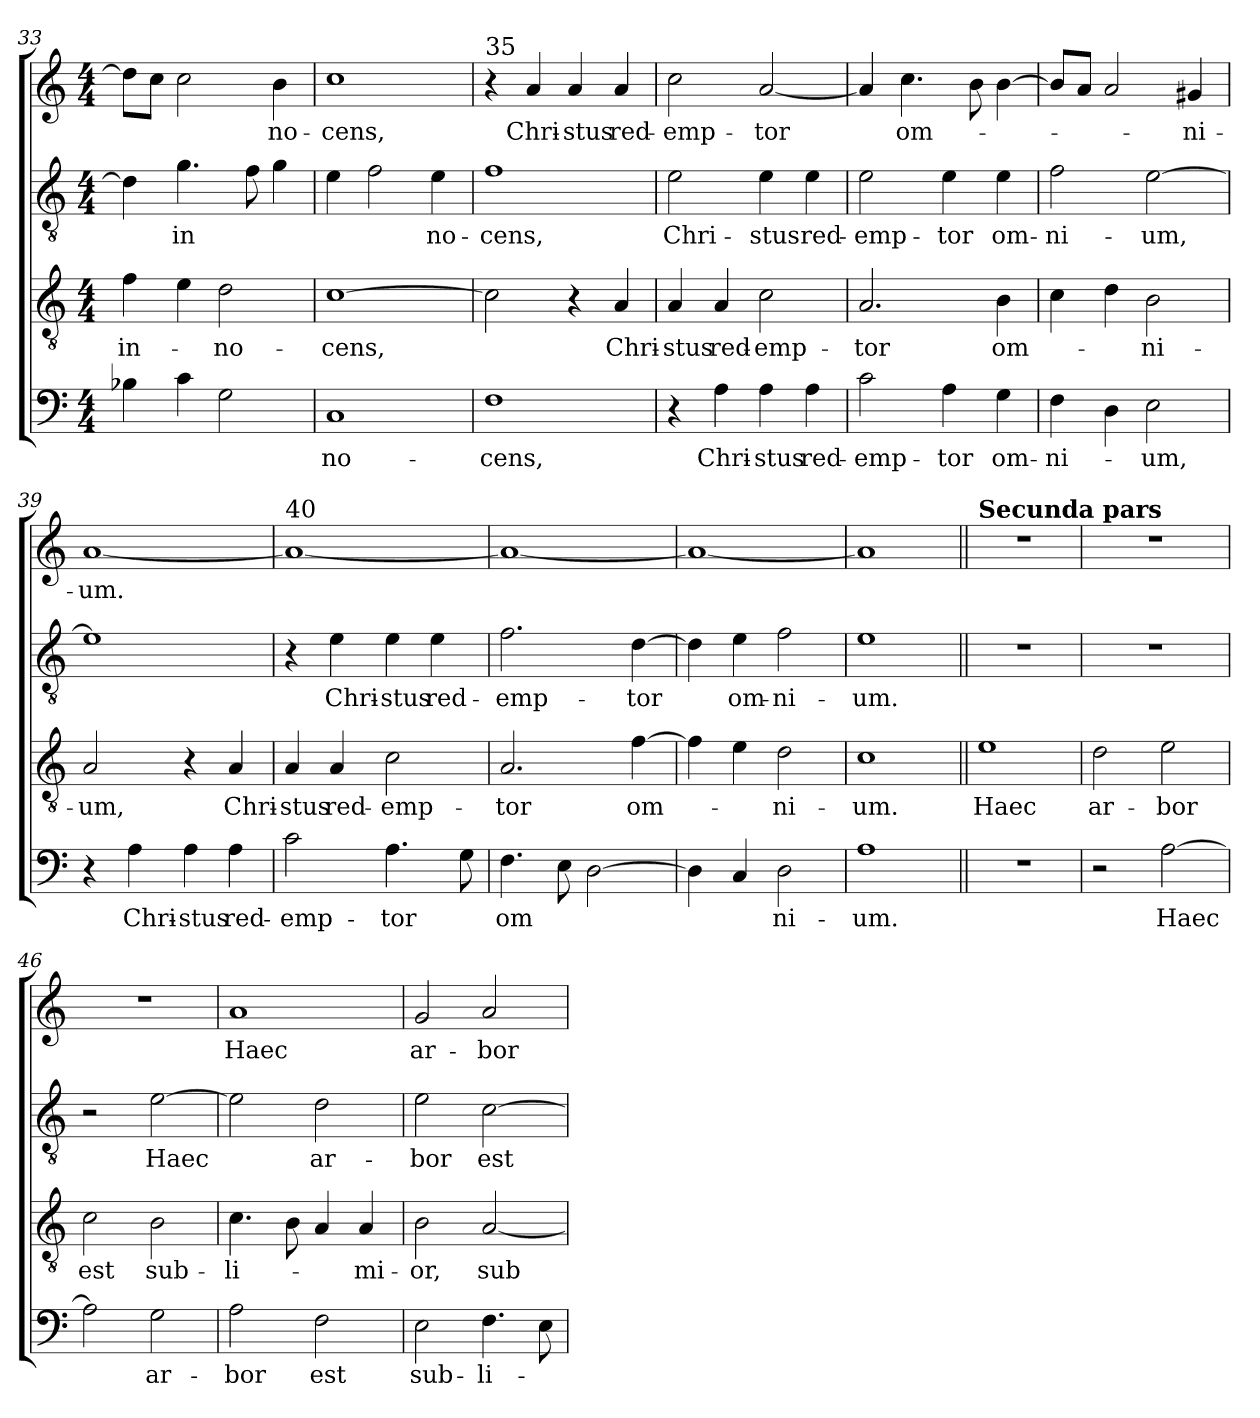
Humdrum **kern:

**kern	**text	**kern	**text	**kern	**text	**kern	**text
*part4	*part4	*part3	*part3	*part2	*part2	*part1	*part1
*staff4	*staff4	*staff3	*staff3	*staff2	*staff2	*staff1	*staff1
*clefF4	*	*clefGv2	*	*clefGv2	*	*clefG2	*
*k[]	*	*k[]	*	*k[]	*	*k[]	*
*C:	*	*C:	*	*C:	*	*C:	*
*M4/4	*	*M4/4	*	*M4/4	*	*M4/4	*
=33	=33	=33	=33	=33	=33	=33	=33
!	!	!	!LO:LY:b	!	!	!	!
4B-X\	.	4f\	in-	4d\]	.	8dd\L]	.
.	.	.	.	.	.	8cc\J	.
!	!	!	!	!	!LO:LY:b	!	!
4c\	.	4e\	.	4.g\	in	2cc\	.
!	!	!	!LO:LY:b	!	!	!	!
2G\	.	2d\	-no-	.	.	.	.
.	.	.	.	8f\	.	.	.
!	!	!	!	!	!	!	!LO:LY:b
.	.	.	.	4g\	.	4b\	-no-
=34	=34	=34	=34	=34	=34	=34	=34
!	!LO:LY:b	!	!LO:LY:b	!	!	!	!LO:LY:b
1C	-no-	[1c	-cens,	4e\	.	1cc	-cens,
.	.	.	.	2f\	.	.	.
!	!	!	!	!	!LO:LY:b	!	!
.	.	.	.	4e\	no-	.	.
=35	=35	=35	=35	=35	=35	=35	=35
!	!	!	!	!	!	!LO:TX:a:t=35	!
!	!LO:LY:b	!	!	!	!LO:LY:b	!	!
1F	-cens,	2c\]	.	1f	-cens,	4r	.
!	!	!	!	!	!	!	!LO:LY:b
.	.	.	.	.	.	4a/	Chri-
!	!	!	!	!	!	!	!LO:LY:b
.	.	4r	.	.	.	4a/	-stus
!	!	!	!LO:LY:b	!	!	!	!LO:LY:b
.	.	4A/	Chri-	.	.	4a/	red-
=36	=36	=36	=36	=36	=36	=36	=36
!	!	!	!LO:LY:b	!	!LO:LY:b	!	!LO:LY:b
4r	.	4A/	-stus	2e\	Chri-	2cc\	-emp-
!	!LO:LY:b	!	!LO:LY:b	!	!	!	!
4A\	Chri-	4A/	red-	.	.	.	.
!	!LO:LY:b	!	!LO:LY:b	!	!LO:LY:b	!	!LO:LY:b
4A\	-stus	2c\	-emp-	4e\	-stus	[2a/	-tor
!	!LO:LY:b	!	!	!	!LO:LY:b	!	!
4A\	red-	.	.	4e\	red-	.	.
=37	=37	=37	=37	=37	=37	=37	=37
!	!LO:LY:b	!	!LO:LY:b	!	!LO:LY:b	!	!
2c\	-emp-	2.A/	-tor	2e\	-emp-	4a/]	.
!	!	!	!	!	!	!	!LO:LY:b
.	.	.	.	.	.	4.cc\	om-
!	!LO:LY:b	!	!	!	!LO:LY:b	!	!
4A\	-tor	.	.	4e\	-tor	.	.
.	.	.	.	.	.	8b\	.
!	!LO:LY:b	!	!LO:LY:b	!	!LO:LY:b	!	!
4G\	om-	4B\	om-	4e\	om-	[4b\	.
!!LO:LB:g=z
=38	=38	=38	=38	=38	=38	=38	=38
!	!LO:LY:b	!	!	!	!LO:LY:b	!	!
4F\	-­ni-	4c\	.	2f\	-­ni-	8b/L]	.
.	.	.	.	.	.	8a/J	.
4D\	.	4d\	.	.	.	2a/	.
!	!LO:LY:b	!	!LO:LY:b	!	!LO:LY:b	!	!
2E\	-um,	2B\	-ni-	[2e\	-um,	.	.
!	!	!	!	!	!	!	!LO:LY:b
.	.	.	.	.	.	4g#/	-ni-
=39	=39	=39	=39	=39	=39	=39	=39
!	!	!	!LO:LY:b	!	!	!	!LO:LY:b
4r	.	2A/	-um,	1e]	.	[1a	-um.
!	!LO:LY:b	!	!	!	!	!	!
4A\	Chri-	.	.	.	.	.	.
!	!LO:LY:b	!	!	!	!	!	!
4A\	-stus	4r	.	.	.	.	.
!	!LO:LY:b	!	!LO:LY:b	!	!	!	!
4A\	red-	4A/	Chri-	.	.	.	.
=40	=40	=40	=40	=40	=40	=40	=40
!	!	!	!	!	!	!LO:TX:a:t=40	!
!	!LO:LY:b	!	!LO:LY:b	!	!	!	!
2c\	-emp-	4A/	-stus	4r	.	1a_	.
!	!	!	!LO:LY:b	!	!LO:LY:b	!	!
.	.	4A/	red-	4e\	Chri-	.	.
!	!LO:LY:b	!	!LO:LY:b	!	!LO:LY:b	!	!
4.A\	-tor	2c\	-emp-	4e\	-stus	.	.
!	!	!	!	!	!LO:LY:b	!	!
.	.	.	.	4e\	red-	.	.
8G\	.	.	.	.	.	.	.
=41	=41	=41	=41	=41	=41	=41	=41
!	!LO:LY:b	!	!LO:LY:b	!	!LO:LY:b	!	!
4.F\	om	2.A/	-tor	2.f\	-emp-	1a_	.
8E\	.	.	.	.	.	.	.
[2D\	.	.	.	.	.	.	.
!	!	!	!LO:LY:b	!	!LO:LY:b	!	!
.	.	[4f\	om-	[4d\	-tor	.	.
=42	=42	=42	=42	=42	=42	=42	=42
4D\]	.	4f\]	.	4d\]	.	1a_	.
!	!	!	!	!	!LO:LY:b	!	!
4C/	.	4e\	.	4e\	om-	.	.
!	!LO:LY:b	!	!LO:LY:b	!	!LO:LY:b	!	!
2D\	ni-	2d\	-ni-	2f\	-ni-	.	.
=43	=43	=43	=43	=43	=43	=43	=43
!	!LO:LY:b	!	!LO:LY:b	!	!LO:LY:b	!	!
1A	-um.	1c	-um.	1e	-um.	1a]	.
!!LO:PB:g=z
=44||	=44||	=44||	=44||	=44||	=44||	=44||	=44||
!	!	!	!	!	!	!LO:TX:a:B:t=Secunda pars	!
!	!	!	!LO:LY:b	!	!	!	!
1r	.	1e	Haec	1r	.	1r	.
=45	=45	=45	=45	=45	=45	=45	=45
!	!	!	!LO:LY:b	!	!	!	!
2r	.	2d\	ar-	1r	.	1r	.
!	!LO:LY:b	!	!LO:LY:b	!	!	!	!
[2A\	Haec	2e\	-bor	.	.	.	.
=46	=46	=46	=46	=46	=46	=46	=46
!	!	!	!LO:LY:b	!	!	!	!
2A\]	.	2c\	est	2r	.	1r	.
!	!LO:LY:b	!	!LO:LY:b	!	!LO:LY:b	!	!
2G\	ar-	2B\	sub-	[2e\	Haec	.	.
=47	=47	=47	=47	=47	=47	=47	=47
!	!LO:LY:b	!	!LO:LY:b	!	!	!	!LO:LY:b
2A\	-bor	4.c\	-li-	2e\]	.	1a	Haec
.	.	8B\	.	.	.	.	.
!	!LO:LY:b	!	!	!	!LO:LY:b	!	!
2F\	est	4A/	.	2d\	ar-	.	.
!	!	!	!LO:LY:b	!	!	!	!
.	.	4A/	-mi-	.	.	.	.
=48	=48	=48	=48	=48	=48	=48	=48
!	!LO:LY:b	!	!LO:LY:b	!	!LO:LY:b	!	!LO:LY:b
2E\	sub-	2B\	-or,	2e\	-bor	2g/	ar-
!	!LO:LY:b	!	!LO:LY:b	!	!LO:LY:b	!	!LO:LY:b
4.F\	-li-	[2A/	sub-	[2c\	est	2a/	-bor
8E\	.	.	.	.	.	.	.
=	=	=	=	=	=	=	=
*-	*-	*-	*-	*-	*-	*-	*-
